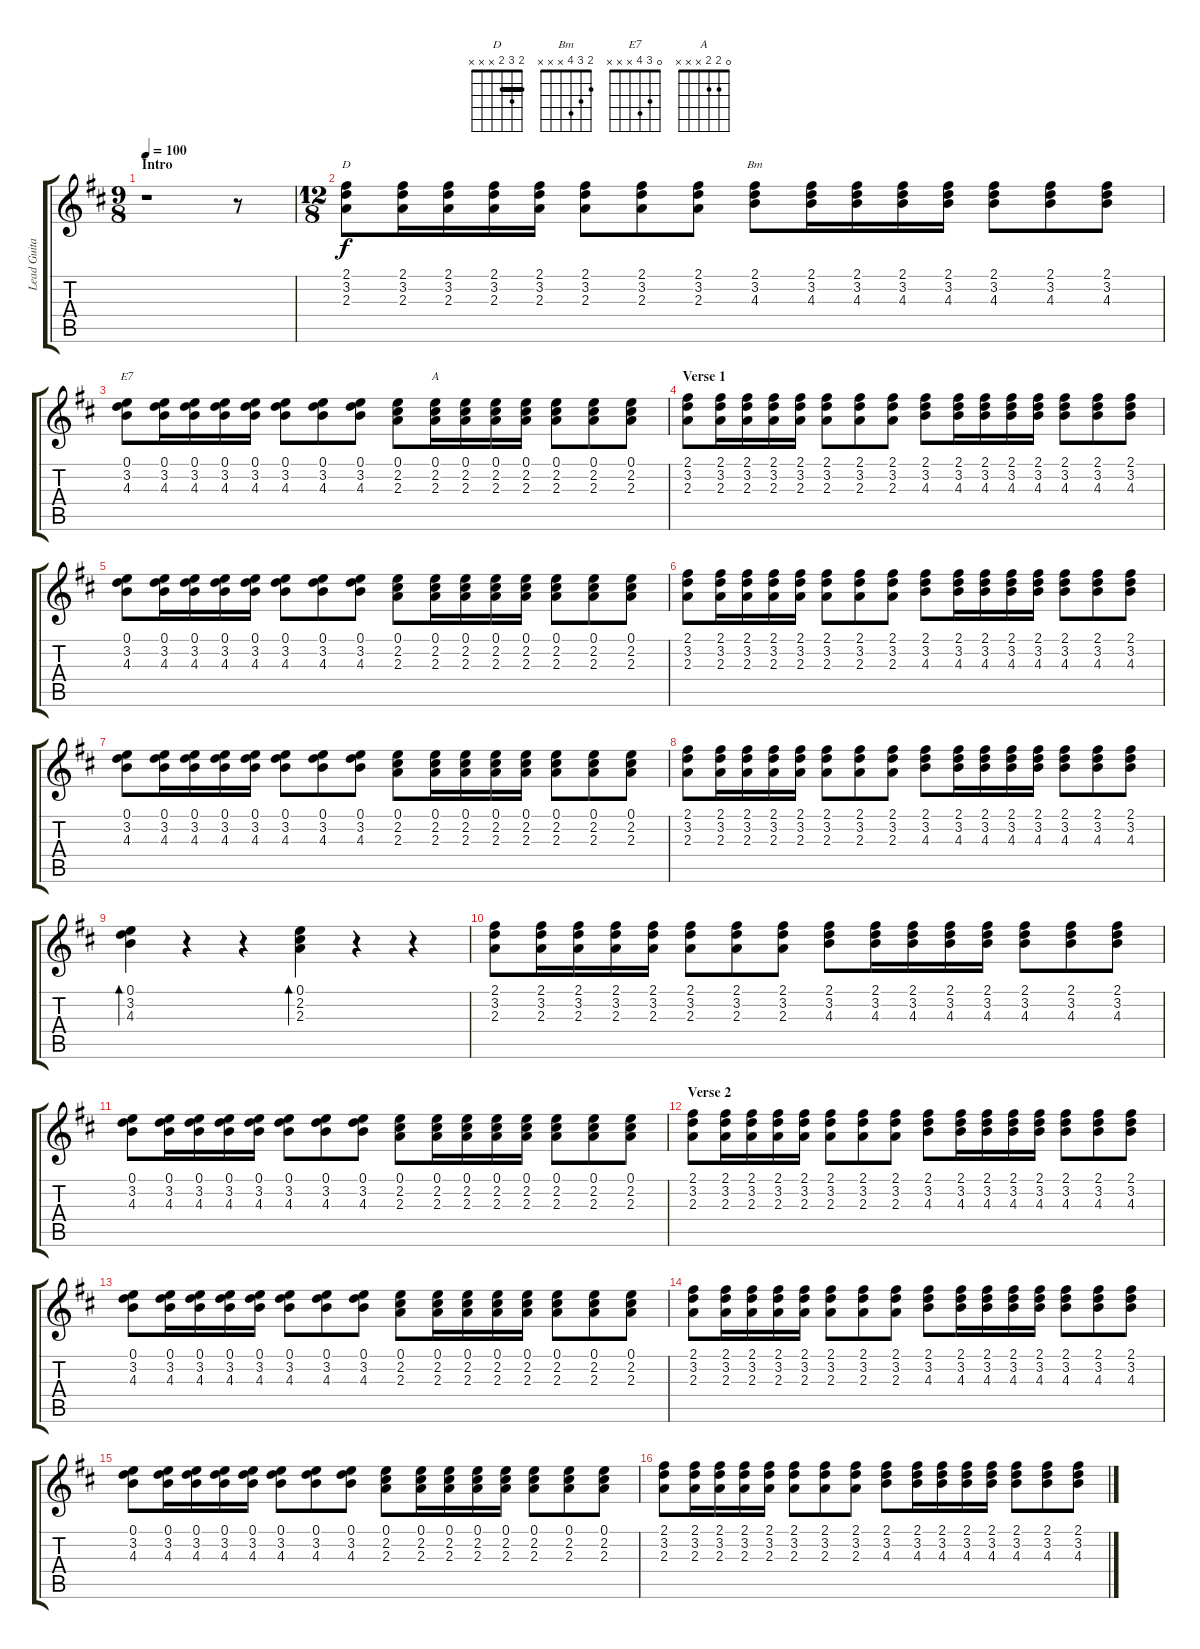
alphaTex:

\track ("Lead Guitar" "Lead Guita") {instrument electricguitarclean}
\staff {score tabs}
\tuning (E4 B3 G3 D3 A2 E2) {hide}
\chord ("D" 2 3 2 x x x) {barre 2}
\chord ("Bm" 2 3 4 x x x)
\chord ("E7" 0 3 4 x x x)
\chord ("A" 0 2 2 x x x)
\ts (9 8)
\section ("" "Intro")
\tempo 100
\clef g2
\ks d
r.1{dy f instrument electricguitarclean} r.8 |
\ts (12 8)
(2.1 3.2 2.3).8{ch "D"} (2.1 3.2 2.3).16 (2.1 3.2 2.3).16 (2.1 3.2 2.3).16 (2.1 3.2 2.3).16 (2.1 3.2 2.3).8 (2.1 3.2 2.3).8 (2.1 3.2 2.3).8 (2.1 3.2 4.3).8{ch "Bm"} (2.1 3.2 4.3).16 (2.1 3.2 4.3).16 (2.1 3.2 4.3).16 (2.1 3.2 4.3).16 (2.1 3.2 4.3).8 (2.1 3.2 4.3).8 (2.1 3.2 4.3).8 |
(0.1 3.2 4.3).8{ch "E7"} (0.1 3.2 4.3).16 (0.1 3.2 4.3).16 (0.1 3.2 4.3).16 (0.1 3.2 4.3).16 (0.1 3.2 4.3).8 (0.1 3.2 4.3).8 (0.1 3.2 4.3).8 (0.1 2.2 2.3).8 (0.1 2.2 2.3).16{ch "A"} (0.1 2.2 2.3).16 (0.1 2.2 2.3).16 (0.1 2.2 2.3).16 (0.1 2.2 2.3).8 (0.1 2.2 2.3).8 (0.1 2.2 2.3).8 |
\section ("" "Verse 1")
(2.1 3.2 2.3).8 (2.1 3.2 2.3).16 (2.1 3.2 2.3).16 (2.1 3.2 2.3).16 (2.1 3.2 2.3).16 (2.1 3.2 2.3).8 (2.1 3.2 2.3).8 (2.1 3.2 2.3).8 (2.1 3.2 4.3).8 (2.1 3.2 4.3).16 (2.1 3.2 4.3).16 (2.1 3.2 4.3).16 (2.1 3.2 4.3).16 (2.1 3.2 4.3).8 (2.1 3.2 4.3).8 (2.1 3.2 4.3).8 |
(0.1 3.2 4.3).8 (0.1 3.2 4.3).16 (0.1 3.2 4.3).16 (0.1 3.2 4.3).16 (0.1 3.2 4.3).16 (0.1 3.2 4.3).8 (0.1 3.2 4.3).8 (0.1 3.2 4.3).8 (0.1 2.2 2.3).8 (0.1 2.2 2.3).16 (0.1 2.2 2.3).16 (0.1 2.2 2.3).16 (0.1 2.2 2.3).16 (0.1 2.2 2.3).8 (0.1 2.2 2.3).8 (0.1 2.2 2.3).8 |
(2.1 3.2 2.3).8 (2.1 3.2 2.3).16 (2.1 3.2 2.3).16 (2.1 3.2 2.3).16 (2.1 3.2 2.3).16 (2.1 3.2 2.3).8 (2.1 3.2 2.3).8 (2.1 3.2 2.3).8 (2.1 3.2 4.3).8 (2.1 3.2 4.3).16 (2.1 3.2 4.3).16 (2.1 3.2 4.3).16 (2.1 3.2 4.3).16 (2.1 3.2 4.3).8 (2.1 3.2 4.3).8 (2.1 3.2 4.3).8 |
(0.1 3.2 4.3).8 (0.1 3.2 4.3).16 (0.1 3.2 4.3).16 (0.1 3.2 4.3).16 (0.1 3.2 4.3).16 (0.1 3.2 4.3).8 (0.1 3.2 4.3).8 (0.1 3.2 4.3).8 (0.1 2.2 2.3).8 (0.1 2.2 2.3).16 (0.1 2.2 2.3).16 (0.1 2.2 2.3).16 (0.1 2.2 2.3).16 (0.1 2.2 2.3).8 (0.1 2.2 2.3).8 (0.1 2.2 2.3).8 |
(2.1 3.2 2.3).8 (2.1 3.2 2.3).16 (2.1 3.2 2.3).16 (2.1 3.2 2.3).16 (2.1 3.2 2.3).16 (2.1 3.2 2.3).8 (2.1 3.2 2.3).8 (2.1 3.2 2.3).8 (2.1 3.2 4.3).8 (2.1 3.2 4.3).16 (2.1 3.2 4.3).16 (2.1 3.2 4.3).16 (2.1 3.2 4.3).16 (2.1 3.2 4.3).8 (2.1 3.2 4.3).8 (2.1 3.2 4.3).8 |
(0.1 3.2 4.3).4{bd 480} r.4 r.4 (0.1 2.2 2.3).4{bd 480} r.4 r.4 |
(2.1 3.2 2.3).8 (2.1 3.2 2.3).16 (2.1 3.2 2.3).16 (2.1 3.2 2.3).16 (2.1 3.2 2.3).16 (2.1 3.2 2.3).8 (2.1 3.2 2.3).8 (2.1 3.2 2.3).8 (2.1 3.2 4.3).8 (2.1 3.2 4.3).16 (2.1 3.2 4.3).16 (2.1 3.2 4.3).16 (2.1 3.2 4.3).16 (2.1 3.2 4.3).8 (2.1 3.2 4.3).8 (2.1 3.2 4.3).8 |
(0.1 3.2 4.3).8 (0.1 3.2 4.3).16 (0.1 3.2 4.3).16 (0.1 3.2 4.3).16 (0.1 3.2 4.3).16 (0.1 3.2 4.3).8 (0.1 3.2 4.3).8 (0.1 3.2 4.3).8 (0.1 2.2 2.3).8 (0.1 2.2 2.3).16 (0.1 2.2 2.3).16 (0.1 2.2 2.3).16 (0.1 2.2 2.3).16 (0.1 2.2 2.3).8 (0.1 2.2 2.3).8 (0.1 2.2 2.3).8 |
\section ("" "Verse 2")
(2.1 3.2 2.3).8 (2.1 3.2 2.3).16 (2.1 3.2 2.3).16 (2.1 3.2 2.3).16 (2.1 3.2 2.3).16 (2.1 3.2 2.3).8 (2.1 3.2 2.3).8 (2.1 3.2 2.3).8 (2.1 3.2 4.3).8 (2.1 3.2 4.3).16 (2.1 3.2 4.3).16 (2.1 3.2 4.3).16 (2.1 3.2 4.3).16 (2.1 3.2 4.3).8 (2.1 3.2 4.3).8 (2.1 3.2 4.3).8 |
(0.1 3.2 4.3).8 (0.1 3.2 4.3).16 (0.1 3.2 4.3).16 (0.1 3.2 4.3).16 (0.1 3.2 4.3).16 (0.1 3.2 4.3).8 (0.1 3.2 4.3).8 (0.1 3.2 4.3).8 (0.1 2.2 2.3).8 (0.1 2.2 2.3).16 (0.1 2.2 2.3).16 (0.1 2.2 2.3).16 (0.1 2.2 2.3).16 (0.1 2.2 2.3).8 (0.1 2.2 2.3).8 (0.1 2.2 2.3).8 |
(2.1 3.2 2.3).8 (2.1 3.2 2.3).16 (2.1 3.2 2.3).16 (2.1 3.2 2.3).16 (2.1 3.2 2.3).16 (2.1 3.2 2.3).8 (2.1 3.2 2.3).8 (2.1 3.2 2.3).8 (2.1 3.2 4.3).8 (2.1 3.2 4.3).16 (2.1 3.2 4.3).16 (2.1 3.2 4.3).16 (2.1 3.2 4.3).16 (2.1 3.2 4.3).8 (2.1 3.2 4.3).8 (2.1 3.2 4.3).8 |
(0.1 3.2 4.3).8 (0.1 3.2 4.3).16 (0.1 3.2 4.3).16 (0.1 3.2 4.3).16 (0.1 3.2 4.3).16 (0.1 3.2 4.3).8 (0.1 3.2 4.3).8 (0.1 3.2 4.3).8 (0.1 2.2 2.3).8 (0.1 2.2 2.3).16 (0.1 2.2 2.3).16 (0.1 2.2 2.3).16 (0.1 2.2 2.3).16 (0.1 2.2 2.3).8 (0.1 2.2 2.3).8 (0.1 2.2 2.3).8 |
(2.1 3.2 2.3).8 (2.1 3.2 2.3).16 (2.1 3.2 2.3).16 (2.1 3.2 2.3).16 (2.1 3.2 2.3).16 (2.1 3.2 2.3).8 (2.1 3.2 2.3).8 (2.1 3.2 2.3).8 (2.1 3.2 4.3).8 (2.1 3.2 4.3).16 (2.1 3.2 4.3).16 (2.1 3.2 4.3).16 (2.1 3.2 4.3).16 (2.1 3.2 4.3).8 (2.1 3.2 4.3).8 (2.1 3.2 4.3).8
